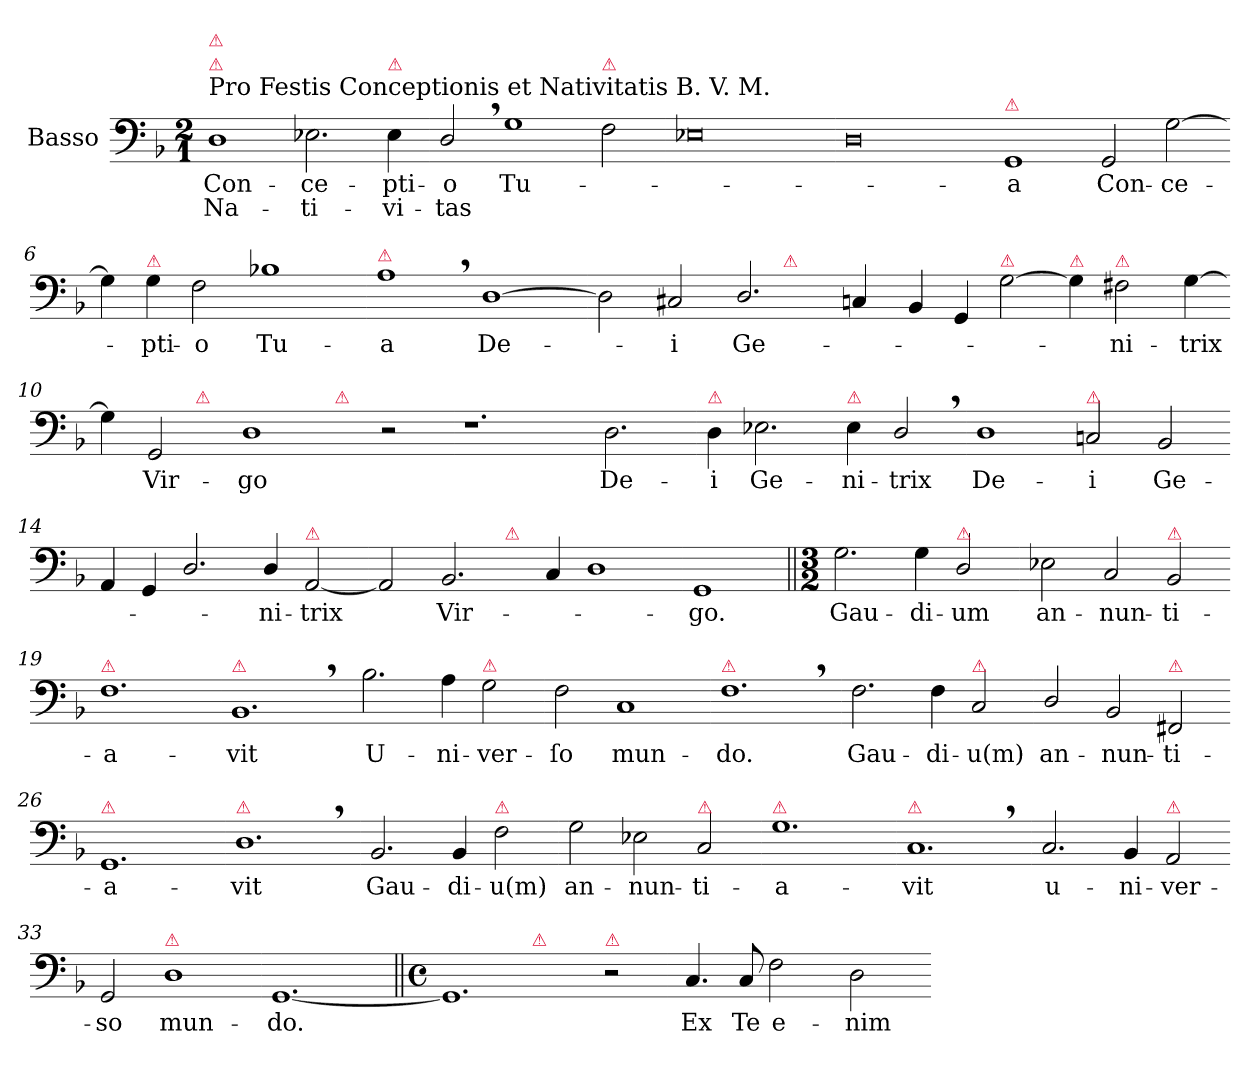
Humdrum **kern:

**kern	**text	**text
*part1	*part1	*part1
*staff1	*staff1	*staff1
*I"Basso	*	*
*I'B	*	*
*clefF4	*	*
*k[b-]	*	*
*M2/1	*	*
=1	=1	=1
!LO:TX:a:t=Pro Festis Conceptionis et Nativitatis B. V. M.	!	!
!LO:TX:a:color=crimson:t=⚠	!	!
!LO:TX:a:color=crimson:t=⚠	!	!
1D	Con-	Na-
2.E-X\	-ce-	-ti-
!LO:TX:a:color=crimson:t=⚠	!	!
4E-\	-pti-	-vi-
=2-	=2-	=2-
2D,</	-o	-tas
1G	Tu-	.
!LO:TX:a:color=crimson:t=⚠	!	!
2F\	.	.
=3-	=3-	=3-
0E-X	.	.
=4-	=4-	=4-
0D	.	.
=5-	=5-	=5-
!LO:TX:a:color=crimson:t=⚠	!	!
1GG	-a	.
2GG/	Con-	.
[2G\	-ce-	.
=6-	=6-	=6-
4G\]	.	.
!LO:TX:a:color=crimson:t=⚠	!	!
4G\	-pti-	.
2F\	-o	.
1B-X	Tu-	.
=7-	=7-	=7-
!LO:TX:a:color=crimson:t=⚠	!	!
1A,<	-a	.
[1D	De-	.
=8-	=8-	=8-
!LO:TX:a:color=crimson:t=⚠	!	!
*^	*	*
2D]	1ryy	.	.
2C#X/	.	-i	.
2.D/	4ryy	Ge-	.
!	!LO:TX:a:color=crimson:t=⚠	!	!
.	2.ryy	.	.
4Cn/	.	.	.
*v	*v	*	*
=9-	=9-	=9-
4BB-/	.	.
4GG/	.	.
!LO:TX:a:color=crimson:t=⚠	!	!
[2G\	.	.
!LO:TX:a:color=crimson:t=⚠	!	!
4G\]	.	.
!LO:TX:a:color=crimson:t=⚠	!	!
2F#X\	-ni-	.
[4G\	-trix	.
=10-	=10-	=10-
*^	*	*
*	*^	*	*
4G\]	2ryy	1.ryy	.	.
2GG/	.	.	Vir-	.
!	!LO:TX:a:color=crimson:t=⚠	!	!	!
.	1..ryy	.	.	.
1D	.	.	-go	.
!	!	!LO:TX:a:color=crimson:t=⚠	!	!
.	.	2.ryy	.	.
2r	.	.	.	.
*v	*v	*v	*	*
=11-	=11-	=11-
1.r	.	.
2.D\	De-	.
=12-	=12-	=12-
!LO:TX:a:color=crimson:t=⚠	!	!
4D\	-i	.
2.E-X\	Ge-	.
!LO:TX:a:color=crimson:t=⚠	!	!
4E-\	-ni-	.
2D,</	-trix	.
=13-	=13-	=13-
1D	De-	.
!LO:TX:a:color=crimson:t=⚠	!	!
2Cn/	-i	.
2BB-/	Ge-	.
=14-	=14-	=14-
4AA/	.	.
4GG/	.	.
2.D/	.	.
4D/	-ni-	.
!LO:TX:a:color=crimson:t=⚠	!	!
[2AA	-trix	.
=15-	=15-	=15-
*^	*	*
2AA]	1ryy	.	.
2.BB-/	.	Vir-	.
!	!LO:TX:a:color=crimson:t=⚠	!	!
.	1.ryy	.	.
4C/	.	.	.
1D	.	.	.
*v	*v	*	*
=16-	=16-	=16-
1GG	-go.	.
=17||	=17||	=17||
*M3/2	*	*
2.G\	Gau-	.
4G\	-di-	.
!LO:TX:a:color=crimson:t=⚠	!	!
2D/	-um	.
=18-	=18-	=18-
2E-X\	an-	.
2C/	-nun-	.
!LO:TX:a:color=crimson:t=⚠	!	!
2BB-/	-ti-	.
=19-	=19-	=19-
!LO:TX:a:color=crimson:t=⚠	!	!
1.F	-a-	.
=20-	=20-	=20-
!LO:TX:a:color=crimson:t=⚠	!	!
1.BB-,<	-vit	.
=21-	=21-	=21-
2.B-\	U-	.
4A\	-ni-	.
!LO:TX:a:color=crimson:t=⚠	!	!
2G\	-ver-	.
=22-	=22-	=22-
2F\	-ſo	.
1C	mun-	.
=23-	=23-	=23-
!LO:TX:a:color=crimson:t=⚠	!	!
1.F,<	-do.	.
=24-	=24-	=24-
2.F\	Gau-	.
4F\	-di-	.
!LO:TX:a:color=crimson:t=⚠	!	!
2C/	-u(m)	.
=25-	=25-	=25-
2D/	an-	.
2BB-/	-nun-	.
!LO:TX:a:color=crimson:t=⚠	!	!
2FF#X/	-ti-	.
=26-	=26-	=26-
!LO:TX:a:color=crimson:t=⚠	!	!
1.GG	-a-	.
=27-	=27-	=27-
!LO:TX:a:color=crimson:t=⚠	!	!
1.D,<	-vit	.
=28-	=28-	=28-
!	!LO:LY:i	!
2.BB-/	Gau-	.
!	!LO:LY:i	!
4BB-/	-di-	.
!LO:TX:a:color=crimson:t=⚠	!	!
!	!LO:LY:i	!
2F\	-u(m)	.
=29-	=29-	=29-
!	!LO:LY:i	!
2G\	an-	.
!	!LO:LY:i	!
2E-X\	-nun-	.
!LO:TX:a:color=crimson:t=⚠	!	!
!	!LO:LY:i	!
2C/	-ti-	.
=30-	=30-	=30-
!LO:TX:a:color=crimson:t=⚠	!	!
!	!LO:LY:i	!
1.G	-a-	.
=31-	=31-	=31-
!LO:TX:a:color=crimson:t=⚠	!	!
!	!LO:LY:i	!
1.C,<	-vit	.
=32-	=32-	=32-
2.C/	u-	.
4BB-/	-ni-	.
!LO:TX:a:color=crimson:t=⚠	!	!
2AA/	-ver-	.
=33-	=33-	=33-
2GG/	-so	.
!LO:TX:a:color=crimson:t=⚠	!	!
1D	mun-	.
=34-	=34-	=34-
[1.GG	-do.	.
=35||	=35||	=35||
*M2/1	*	*
*met(c)	*	*
*^	*	*
1.GG]	2..ryy	.	.
!	!LO:TX:a:color=crimson:t=⚠	!	!
.	1ryy	.	.
!LO:TX:a:color=crimson:t=⚠	!	!	!
2r	.	.	.
.	1ryy	.	.
4.C/	.	Ex	.
8C/	.	Te	.
2F\	.	e-	.
.	2ryy	.	.
2D\	.	-nim	.
.	8ryy	.	.
*v	*v	*	*
=-	=-	=-
*-	*-	*-
